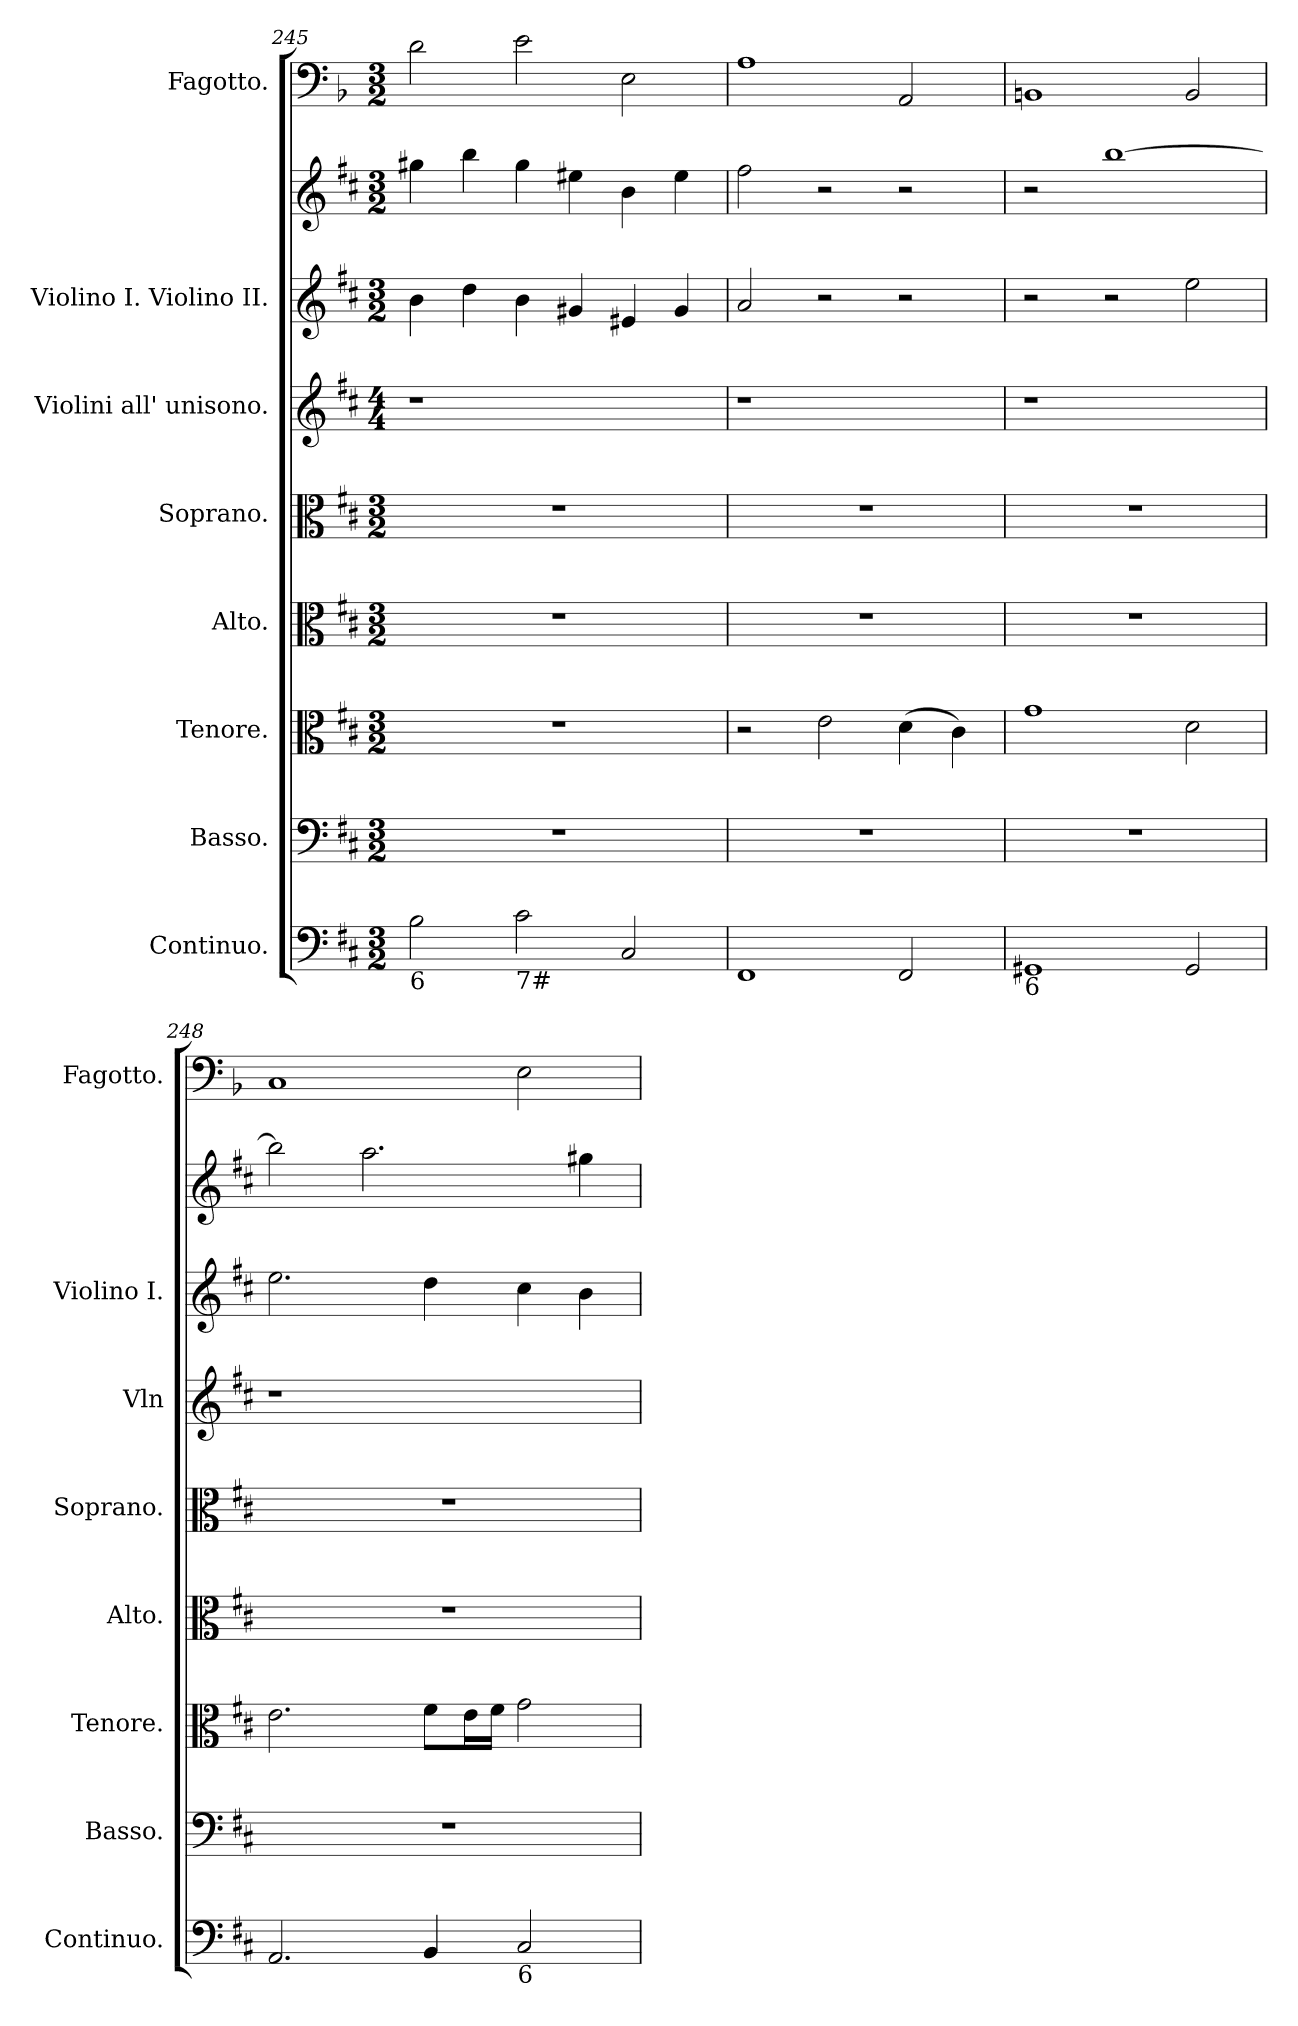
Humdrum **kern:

**kern	**kern	**kern	**kern	**kern	**kern	**kern	**kern	**kern
*part8	*part7	*part6	*part5	*part4	*part3	*part2	*part2	*part1
*staff9	*staff8	*staff7	*staff6	*staff5	*staff4	*staff3	*staff2	*staff1
*I"Continuo.	*I"Basso.	*I"Tenore.	*I"Alto.	*I"Soprano.	*I"Violini all' unisono.	*I"Violino I. Violino II.	*	*I"Fagotto.
*I'Continuo.	*I'Basso.	*I'Tenore.	*I'Alto.	*I'Soprano.	*I'Vln	*I'Violino I.	*	*I'Fagotto.
!!LO:PB:g=z
*clefF4	*clefF4	*clefC3	*clefC3	*clefC3	*clefG2	*clefG2	*clefG2	*clefF4
*	*	*	*	*	*	*	*	*ITrd2c3
*k[f#c#]	*k[f#c#]	*k[f#c#]	*k[f#c#]	*k[f#c#]	*k[f#c#]	*k[f#c#]	*k[f#c#]	*k[f#c#]
*D:	*D:	*D:	*D:	*D:	*D:	*D:	*D:	*D:
*M3/2	*M3/2	*M3/2	*M3/2	*M3/2	*M4/4	*M3/2	*M3/2	*M3/2
=245	=245	=245	=245	=245	=245	=245	=245	=245
!LO:TX:b:t=6	!	!	!	!	!	!	!	!
2B\	1.r	1.r	1.r	1.r	1r	4b\	4gg#X\	2B\
.	.	.	.	.	.	4dd\	4bb\	.
!LO:TX:b:t=7#	!	!	!	!	!	!	!	!
2c#\	.	.	.	.	.	4b\	4gg#\	2c#\
.	.	.	.	.	.	4g#X/	4ee#X\	.
2C#/	.	.	.	.	2ryy	4e#X/	4b\	2C#\
.	.	.	.	.	.	4g#/	4ee#\	.
=246!	=246!	=246!	=246!	=246!	=246!	=246!	=246!	=246!
1FF#	1.r	2r	1.r	1.r	1r	2a/	2ff#\	1F#
.	.	2e\	.	.	.	2r	2r	.
2FF#/	.	(>4d\	.	.	2ryy	2r	2r	2FF#/
.	.	4c#\)	.	.	.	.	.	.
=247!	=247!	=247!	=247!	=247!	=247!	=247!	=247!	=247!
!LO:TX:b:t=6	!	!	!	!	!	!	!	!
1GG#X	1.r	1g	1.r	1.r	1r	2r	2r	1GG#X
.	.	.	.	.	.	2r	[>1bb	.
2GG#/	.	2d\	.	.	2ryy	2ee\	.	2GG#/
=248!	=248!	=248!	=248!	=248!	=248!	=248!	=248!	=248!
2.AA/	1.r	2.e\	1.r	1.r	1r	2.ee\	2bb\]	1AA
.	.	.	.	.	.	.	2.aa\	.
4BB/	.	8f#\L	.	.	.	4dd\	.	.
.	.	16e\L	.	.	.	.	.	.
.	.	16f#\JJ	.	.	.	.	.	.
!LO:TX:b:t=6	!	!	!	!	!	!	!	!
2C#/	.	2g\	.	.	2ryy	4cc#\	.	2C#\
.	.	.	.	.	.	4b\	4gg#X\	.
=!	=!	=!	=!	=!	=!	=!	=!	=!
*-	*-	*-	*-	*-	*-	*-	*-	*-
